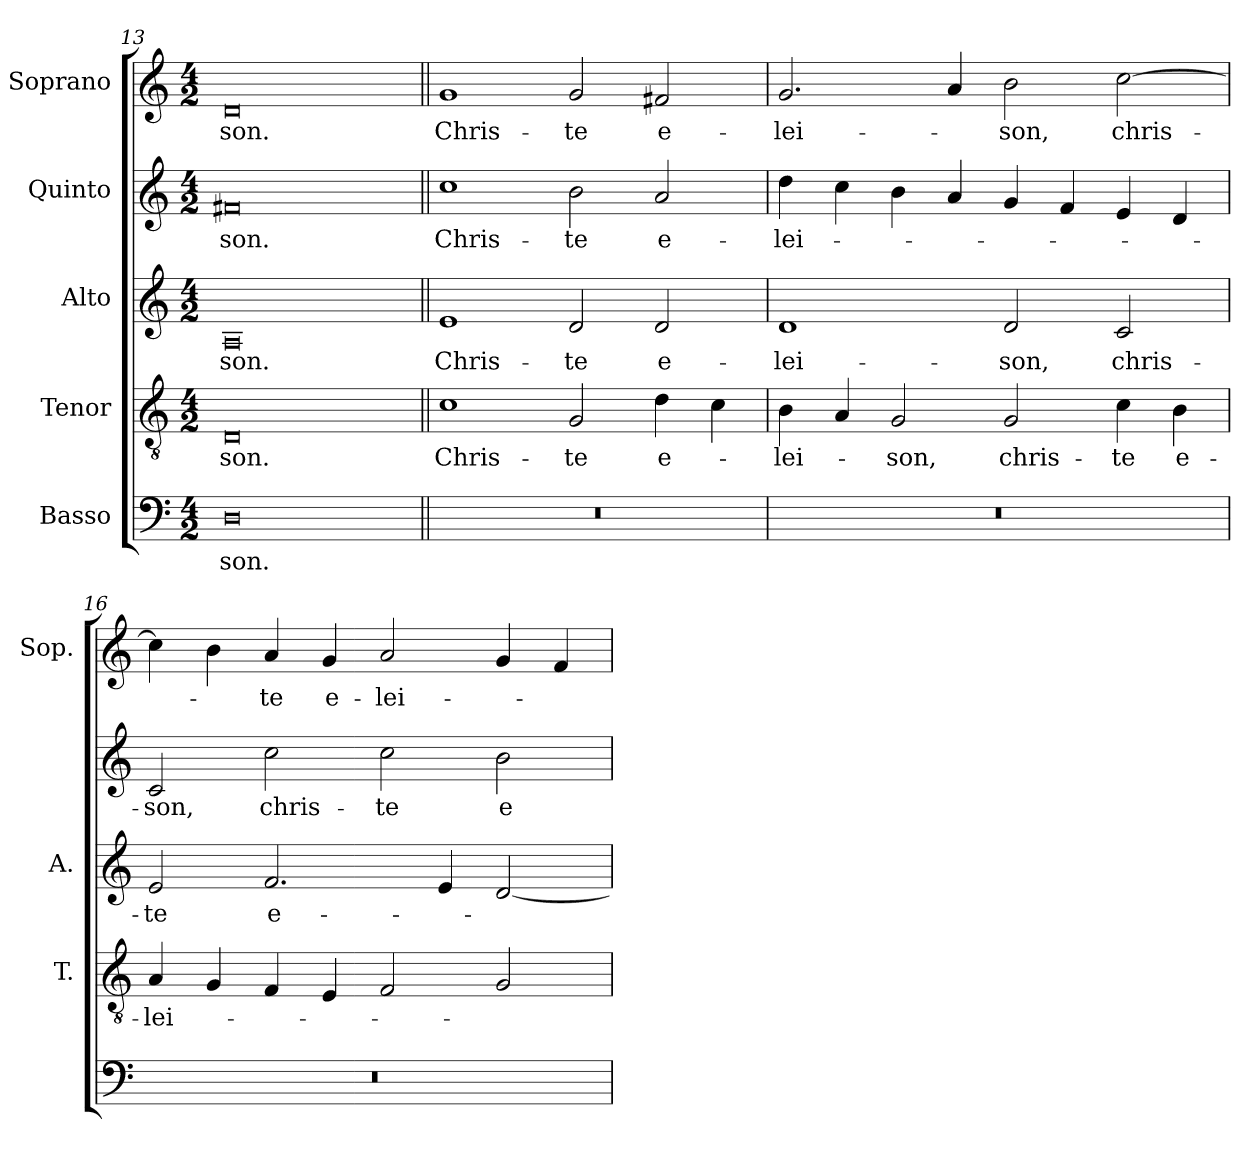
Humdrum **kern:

**kern	**text	**kern	**text	**kern	**text	**kern	**text	**kern	**text
*part5	*part5	*part4	*part4	*part3	*part3	*part2	*part2	*part1	*part1
*staff5	*staff5	*staff4	*staff4	*staff3	*staff3	*staff2	*staff2	*staff1	*staff1
*I"Basso	*	*I"Tenor	*	*I"Alto	*	*I"Quinto	*	*I"Soprano	*
*	*	*I'T.	*	*I'A.	*	*	*	*I'Sop.	*
*clefF4	*	*clefGv2	*	*clefG2	*	*clefG2	*	*clefG2	*
*	*	*ITrd7c12	*	*	*	*	*	*	*
*k[]	*	*k[]	*	*k[]	*	*k[]	*	*k[]	*
*C:	*	*C:	*	*C:	*	*C:	*	*C:	*
*M4/2	*	*M4/2	*	*M4/2	*	*M4/2	*	*M4/2	*
=13	=13	=13	=13	=13	=13	=13	=13	=13	=13
!	!LO:LY:b:color=#000000	!	!	!	!	!	!	!	!
!	!	!	!LO:LY:b:color=#000000	!	!	!	!	!	!
!	!	!	!	!	!LO:LY:b:color=#000000	!	!	!	!
!	!	!	!	!	!	!	!LO:LY:b:color=#000000	!	!
!	!	!	!	!	!	!	!	!	!LO:LY:b:color=#000000
0Di	-son.	0DDi	-son.	0Ai	-son.	0f#Xi	-son.	0di	-son.
=14||	=14||	=14||	=14||	=14||	=14||	=14||	=14||	=14||	=14||
!LO:N:vis=1	!	!	!	!	!	!	!	!	!
!	!	!	!LO:LY:b:color=#000000	!	!	!	!	!	!
!	!	!	!	!	!LO:LY:b:color=#000000	!	!	!	!
!	!	!	!	!	!	!	!LO:LY:b:color=#000000	!	!
!	!	!	!	!	!	!	!	!	!LO:LY:b:color=#000000
0r	.	1Ci	Chris-	1ei	Chris-	1cci	Chris-	1gi	Chris-
!	!	!	!LO:LY:b:color=#000000	!	!	!	!	!	!
!	!	!	!	!	!LO:LY:b:color=#000000	!	!	!	!
!	!	!	!	!	!	!	!LO:LY:b:color=#000000	!	!
!	!	!	!	!	!	!	!	!	!LO:LY:b:color=#000000
.	.	2GGi/	-te	2di/	-te	2bi\	-te	2gi/	-te
!	!	!	!LO:LY:b:color=#000000	!	!	!	!	!	!
!	!	!	!	!	!LO:LY:b:color=#000000	!	!	!	!
!	!	!	!	!	!	!	!LO:LY:b:color=#000000	!	!
!	!	!	!	!	!	!	!	!	!LO:LY:b:color=#000000
.	.	4Di\	e-	2di/	e-	2ai/	e-	2f#Xi/	e-
.	.	4Ci\	.	.	.	.	.	.	.
=15	=15	=15	=15	=15	=15	=15	=15	=15	=15
!LO:N:vis=1	!	!	!	!	!	!	!	!	!
!	!	!	!LO:LY:b:color=#000000	!	!	!	!	!	!
!	!	!	!	!	!LO:LY:b:color=#000000	!	!	!	!
!	!	!	!	!	!	!	!LO:LY:b:color=#000000	!	!
!	!	!	!	!	!	!	!	!	!LO:LY:b:color=#000000
0r	.	4BBi\	-lei-	1di	-lei-	4ddi\	-lei-	2.gi/	-lei-
.	.	4AAi/	.	.	.	4cci\	.	.	.
!	!	!	!LO:LY:b:color=#000000	!	!	!	!	!	!
.	.	2GGi/	-son,	.	.	4bi\	.	.	.
.	.	.	.	.	.	4ai/	.	4ai/	.
!	!	!	!LO:LY:b:color=#000000	!	!	!	!	!	!
!	!	!	!	!	!LO:LY:b:color=#000000	!	!	!	!
!	!	!	!	!	!	!	!	!	!LO:LY:b:color=#000000
.	.	2GGi/	chris-	2di/	-son,	4gi/	.	2bi\	-son,
.	.	.	.	.	.	4fi/	.	.	.
!	!	!	!LO:LY:b:color=#000000	!	!	!	!	!	!
!	!	!	!	!	!LO:LY:b:color=#000000	!	!	!	!
!	!	!	!	!	!	!	!	!	!LO:LY:b:color=#000000
.	.	4Ci\	-te	2ci/	chris-	4ei/	.	[2cci\	chris-
!	!	!	!LO:LY:b:color=#000000	!	!	!	!	!	!
.	.	4BBi\	e-	.	.	4di/	.	.	.
!!LO:PB:g=z
=16	=16	=16	=16	=16	=16	=16	=16	=16	=16
!LO:N:vis=1	!	!	!	!	!	!	!	!	!
!	!	!	!LO:LY:b:color=#000000	!	!	!	!	!	!
!	!	!	!	!	!LO:LY:b:color=#000000	!	!	!	!
!	!	!	!	!	!	!	!LO:LY:b:color=#000000	!	!
0r	.	4AAi/	-lei-	2ei/	-te	2ci/	-son,	4cci\]	.
.	.	4GGi/	.	.	.	.	.	4bi\	.
!	!	!	!	!	!LO:LY:b:color=#000000	!	!	!	!
!	!	!	!	!	!	!	!LO:LY:b:color=#000000	!	!
!	!	!	!	!	!	!	!	!	!LO:LY:b:color=#000000
.	.	4FFi/	.	2.fi/	e-	2cci\	chris-	4ai/	-te
!	!	!	!	!	!	!	!	!	!LO:LY:b:color=#000000
.	.	4EEi/	.	.	.	.	.	4gi/	e-
!	!	!	!	!	!	!	!LO:LY:b:color=#000000	!	!
!	!	!	!	!	!	!	!	!	!LO:LY:b:color=#000000
.	.	2FFi/	.	.	.	2cci\	-te	2ai/	-lei-
.	.	.	.	4ei/	.	.	.	.	.
!	!	!	!	!	!	!	!LO:LY:b:color=#000000	!	!
.	.	2GGi/	.	[2di/	.	2bi\	e-	4gi/	.
.	.	.	.	.	.	.	.	4fi/	.
=	=	=	=	=	=	=	=	=	=
*-	*-	*-	*-	*-	*-	*-	*-	*-	*-
